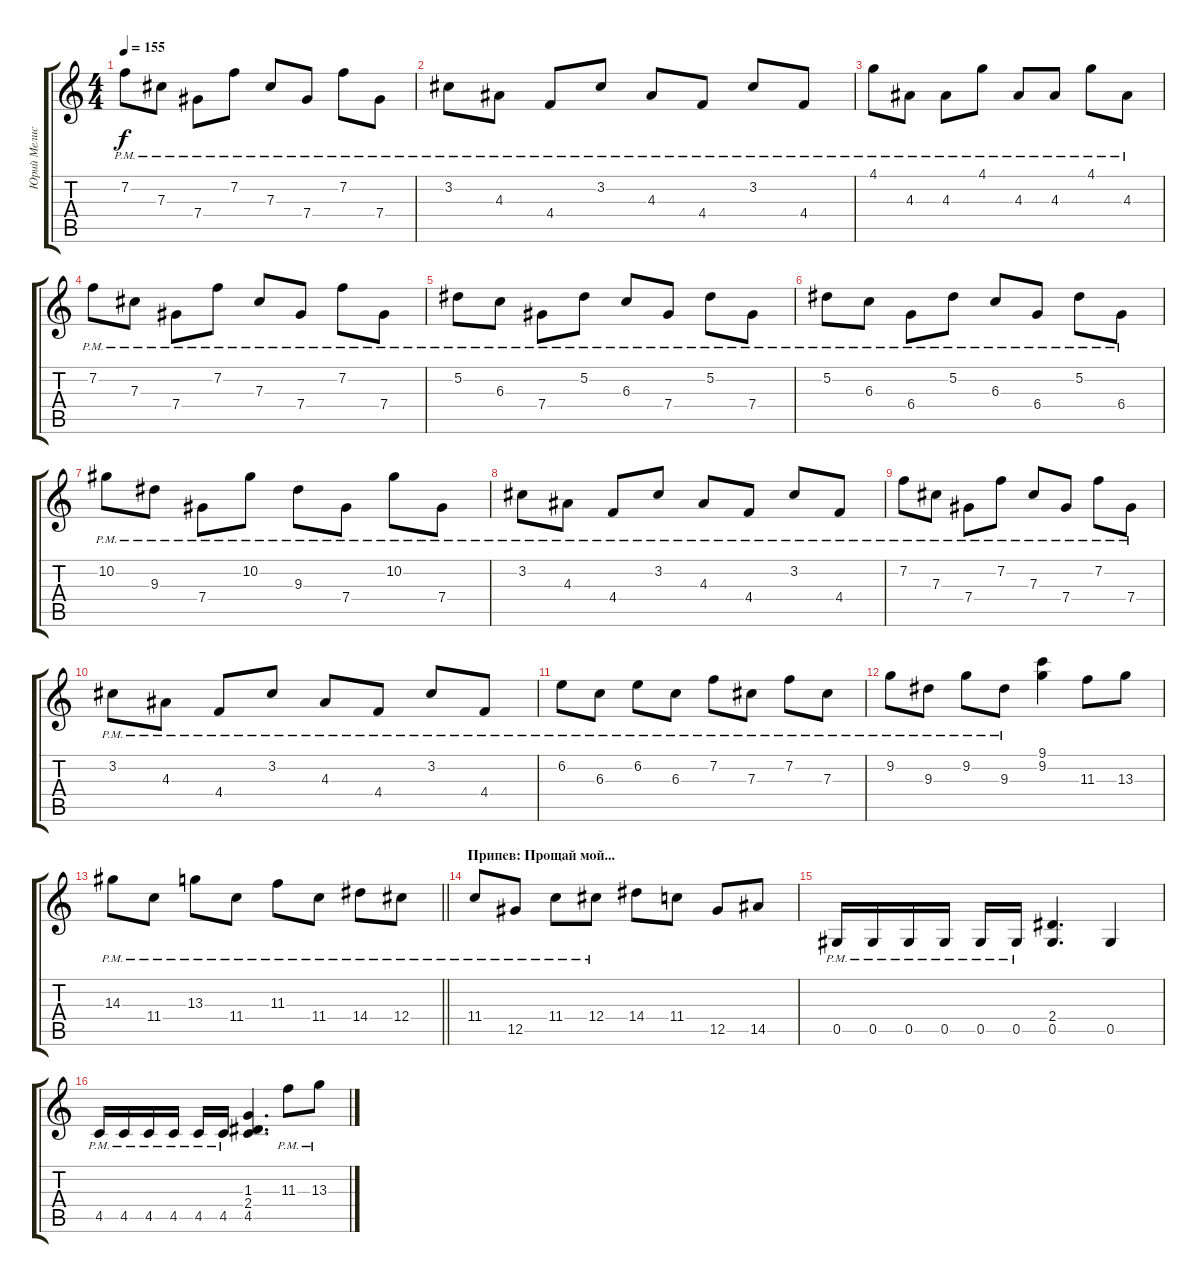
\track ("Юрий Мелисов" "Юрий Мелис") {instrument distortionguitar}
\staff {score tabs}
\tuning (Eb4 Bb3 Gb3 Db3 Ab2 Eb2) {hide}
\ts (4 4)
\tempo 155
\clef g2
\ks c
7.2{pm}.8{dy f} 7.3{pm}.8 7.4{pm}.8 7.2{pm}.8 7.3{pm}.8 7.4{pm}.8 7.2{pm}.8 7.4{pm}.8 |
3.2{pm}.8 4.3{pm}.8 4.4{pm}.8 3.2{pm}.8 4.3{pm}.8 4.4{pm}.8 3.2{pm}.8 4.4{pm}.8 |
4.1{pm}.8 4.3{pm}.8 4.3{pm}.8 4.1{pm}.8 4.3{pm}.8 4.3{pm}.8 4.1{pm}.8 4.3{pm}.8 |
7.2{pm}.8 7.3{pm}.8 7.4{pm}.8 7.2{pm}.8 7.3{pm}.8 7.4{pm}.8 7.2{pm}.8 7.4{pm}.8 |
5.2{pm}.8 6.3{pm}.8 7.4{pm}.8 5.2{pm}.8 6.3{pm}.8 7.4{pm}.8 5.2{pm}.8 7.4{pm}.8 |
5.2{pm}.8 6.3{pm}.8 6.4{pm}.8 5.2{pm}.8 6.3{pm}.8 6.4{pm}.8 5.2{pm}.8 6.4{pm}.8 |
10.2{pm}.8 9.3{pm}.8 7.4{pm}.8 10.2{pm}.8 9.3{pm}.8 7.4{pm}.8 10.2{pm}.8 7.4{pm}.8 |
3.2{pm}.8 4.3{pm}.8 4.4{pm}.8 3.2{pm}.8 4.3{pm}.8 4.4{pm}.8 3.2{pm}.8 4.4{pm}.8 |
7.2{pm}.8 7.3{pm}.8 7.4{pm}.8 7.2{pm}.8 7.3{pm}.8 7.4{pm}.8 7.2{pm}.8 7.4{pm}.8 |
3.2{pm}.8 4.3{pm}.8 4.4{pm}.8 3.2{pm}.8 4.3{pm}.8 4.4{pm}.8 3.2{pm}.8 4.4{pm}.8 |
6.2{pm}.8 6.3{pm}.8 6.2{pm}.8 6.3{pm}.8 7.2{pm}.8 7.3{pm}.8 7.2{pm}.8 7.3{pm}.8 |
9.2{pm}.8 9.3{pm}.8 9.2{pm}.8 9.3{pm}.8 (9.1 9.2).4 11.3.8{balance 8} 13.3.8 |
\barLineRight lightlight
14.3{pm}.8 11.4{pm}.8 13.3{pm}.8 11.4{pm}.8 11.3{pm}.8 11.4{pm}.8 14.4{pm}.8 12.4{pm}.8 |
\section ("" "Припев: Прощай мой...")
11.4{pm}.8 12.5{pm}.8 11.4{pm}.8 12.4{pm}.8 14.4.8 11.4.8 12.5.8 14.5.8 |
0.5{pm}.16 0.5{pm}.16 0.5{pm}.16 0.5{pm}.16 0.5{pm}.16 0.5{pm}.16 (2.4 0.5).4{d} 0.5.4 |
4.5{pm}.16 4.5{pm}.16 4.5{pm}.16 4.5{pm}.16 4.5{pm}.16 4.5{pm}.16 (1.3 2.4 4.5).4{d} 11.3{pm}.8 13.3{pm}.8
